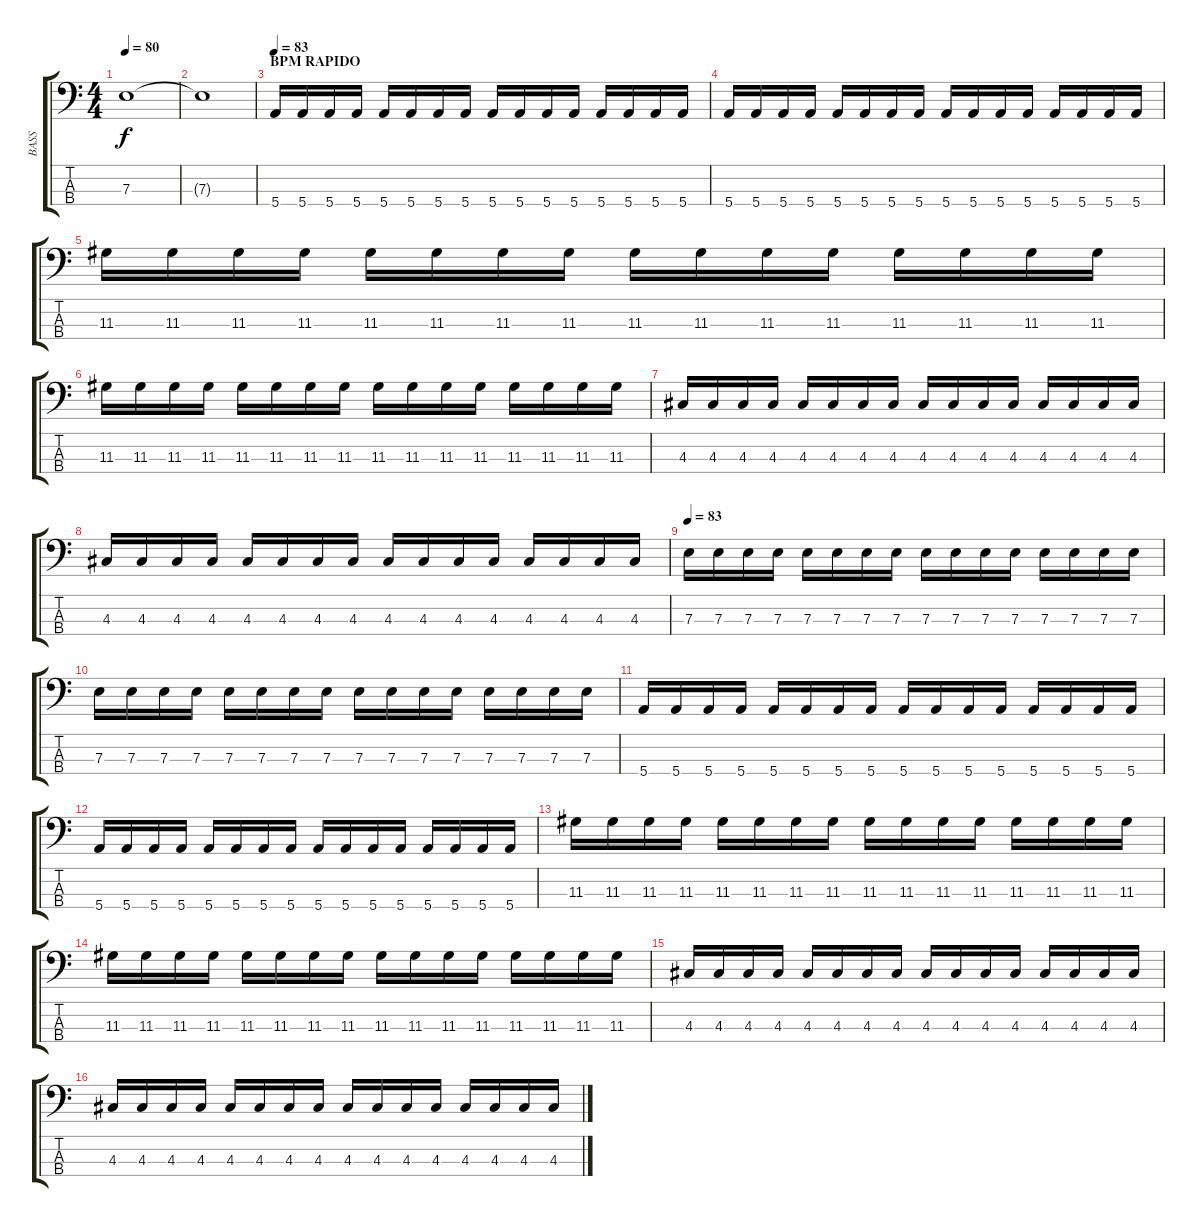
\track ("BASS" "BASS") {instrument electricbassfinger}
\staff {score tabs}
\tuning (G2 D2 A1 E1) {hide}
\ts (4 4)
\tempo 80
\clef f4
\ks c
7.3.1{dy f volume 12} |
7.3{t}.1 |
\section ("" "BPM RAPIDO")
\tempo 83
5.4.16 5.4.16 5.4.16 5.4.16 5.4.16 5.4.16 5.4.16 5.4.16 5.4.16 5.4.16 5.4.16 5.4.16 5.4.16 5.4.16 5.4.16 5.4.16 |
5.4.16 5.4.16 5.4.16 5.4.16 5.4.16 5.4.16 5.4.16 5.4.16 5.4.16 5.4.16 5.4.16 5.4.16 5.4.16 5.4.16 5.4.16 5.4.16 |
11.3.16 11.3.16 11.3.16 11.3.16 11.3.16 11.3.16 11.3.16 11.3.16 11.3.16 11.3.16 11.3.16 11.3.16 11.3.16 11.3.16 11.3.16 11.3.16 |
11.3.16 11.3.16 11.3.16 11.3.16 11.3.16 11.3.16 11.3.16 11.3.16 11.3.16 11.3.16 11.3.16 11.3.16 11.3.16 11.3.16 11.3.16 11.3.16 |
4.3.16 4.3.16 4.3.16 4.3.16 4.3.16 4.3.16 4.3.16 4.3.16 4.3.16 4.3.16 4.3.16 4.3.16 4.3.16 4.3.16 4.3.16 4.3.16 |
4.3.16 4.3.16 4.3.16 4.3.16 4.3.16 4.3.16 4.3.16 4.3.16 4.3.16 4.3.16 4.3.16 4.3.16 4.3.16 4.3.16 4.3.16 4.3.16 |
\tempo 83
7.3.16 7.3.16 7.3.16 7.3.16 7.3.16 7.3.16 7.3.16 7.3.16 7.3.16 7.3.16 7.3.16 7.3.16 7.3.16 7.3.16 7.3.16 7.3.16 |
7.3.16 7.3.16 7.3.16 7.3.16 7.3.16 7.3.16 7.3.16 7.3.16 7.3.16 7.3.16 7.3.16 7.3.16 7.3.16 7.3.16 7.3.16 7.3.16 |
5.4.16 5.4.16 5.4.16 5.4.16 5.4.16 5.4.16 5.4.16 5.4.16 5.4.16 5.4.16 5.4.16 5.4.16 5.4.16 5.4.16 5.4.16 5.4.16 |
5.4.16 5.4.16 5.4.16 5.4.16 5.4.16 5.4.16 5.4.16 5.4.16 5.4.16 5.4.16 5.4.16 5.4.16 5.4.16 5.4.16 5.4.16 5.4.16 |
11.3.16 11.3.16 11.3.16 11.3.16 11.3.16 11.3.16 11.3.16 11.3.16 11.3.16 11.3.16 11.3.16 11.3.16 11.3.16 11.3.16 11.3.16 11.3.16 |
11.3.16 11.3.16 11.3.16 11.3.16 11.3.16 11.3.16 11.3.16 11.3.16 11.3.16 11.3.16 11.3.16 11.3.16 11.3.16 11.3.16 11.3.16 11.3.16 |
4.3.16 4.3.16 4.3.16 4.3.16 4.3.16 4.3.16 4.3.16 4.3.16 4.3.16 4.3.16 4.3.16 4.3.16 4.3.16 4.3.16 4.3.16 4.3.16 |
4.3.16 4.3.16 4.3.16 4.3.16 4.3.16 4.3.16 4.3.16 4.3.16 4.3.16 4.3.16 4.3.16 4.3.16 4.3.16 4.3.16 4.3.16 4.3.16
